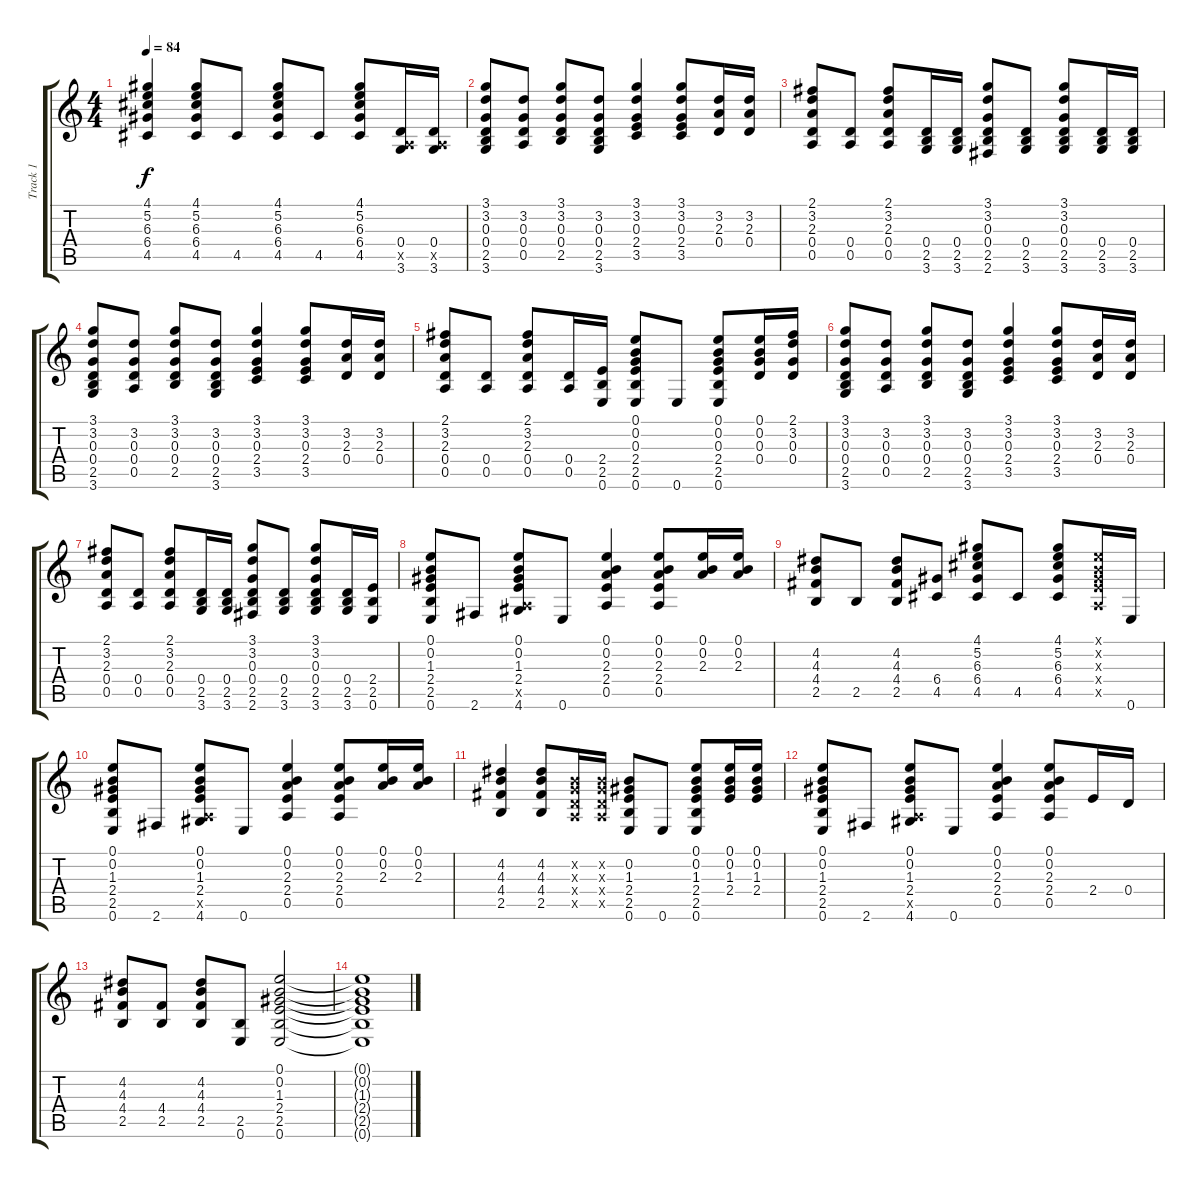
\track ("Track 1" "Track 1") {instrument acousticguitarnylon}
\staff {score tabs}
\tuning (E4 B3 G3 D3 A2 E2) {hide}
\ts (4 4)
\tempo 84
\clef g2
\ks c
(4.1 5.2 6.3 6.4 4.5).4{dy f} (4.1 5.2 6.3 6.4 4.5).8 4.5.8 (4.1 5.2 6.3 6.4 4.5).8 4.5.8 (4.1 5.2 6.3 6.4 4.5).8 (0.4 0.5{x} 3.6).16 (0.4 0.5{x} 3.6).16 |
(3.1 3.2 0.3 0.4 2.5 3.6).8 (3.2 0.3 0.4 0.5).8 (3.1 3.2 0.3 0.4 2.5).8 (3.2 0.3 0.4 2.5 3.6).8 (3.1 3.2 0.3 2.4 3.5).4 (3.1 3.2 0.3 2.4 3.5).8 (3.2 2.3 0.4).16 (3.2 2.3 0.4).16 |
(2.1 3.2 2.3 0.4 0.5).8 (0.4 0.5).8 (2.1 3.2 2.3 0.4 0.5).8 (0.4 2.5 3.6).16 (0.4 2.5 3.6).16 (3.1 3.2 0.3 0.4 2.5 2.6).8 (0.4 2.5 3.6).8 (3.1 3.2 0.3 0.4 2.5 3.6).8 (0.4 2.5 3.6).16 (0.4 2.5 3.6).16 |
(3.1 3.2 0.3 0.4 2.5 3.6).8 (3.2 0.3 0.4 0.5).8 (3.1 3.2 0.3 0.4 2.5).8 (3.2 0.3 0.4 2.5 3.6).8 (3.1 3.2 0.3 2.4 3.5).4 (3.1 3.2 0.3 2.4 3.5).8 (3.2 2.3 0.4).16 (3.2 2.3 0.4).16 |
(2.1 3.2 2.3 0.4 0.5).8 (0.4 0.5).8 (2.1 3.2 2.3 0.4 0.5).8 (0.4 0.5).16 (2.4 2.5 0.6).16 (0.1 0.2 0.3 2.4 2.5 0.6).8 0.6.8 (0.1 0.2 0.3 2.4 2.5 0.6).8 (0.1 0.2 0.3 0.4).16 (2.1 3.2 0.3 0.4).16 |
(3.1 3.2 0.3 0.4 2.5 3.6).8 (3.2 0.3 0.4 0.5).8 (3.1 3.2 0.3 0.4 2.5).8 (3.2 0.3 0.4 2.5 3.6).8 (3.1 3.2 0.3 2.4 3.5).4 (3.1 3.2 0.3 2.4 3.5).8 (3.2 2.3 0.4).16 (3.2 2.3 0.4).16 |
(2.1 3.2 2.3 0.4 0.5).8 (0.4 0.5).8 (2.1 3.2 2.3 0.4 0.5).8 (0.4 2.5 3.6).16 (0.4 2.5 3.6).16 (3.1 3.2 0.3 0.4 2.5 2.6).8 (0.4 2.5 3.6).8 (3.1 3.2 0.3 0.4 2.5 3.6).8 (0.4 2.5 3.6).16 (2.4 2.5 0.6).16 |
(0.1 0.2 1.3 2.4 2.5 0.6).8 2.6.8 (0.1 0.2 1.3 2.4 0.5{x} 4.6).8 0.6.8 (0.1 0.2 2.3 2.4 0.5).4 (0.1 0.2 2.3 2.4 0.5).8 (0.1 0.2 2.3).16 (0.1 0.2 2.3).16 |
(4.2 4.3 4.4 2.5).8 2.5.8 (4.2 4.3 4.4 2.5).8 (6.4 4.5).8 (4.1 5.2 6.3 6.4 4.5).8 4.5.8 (4.1 5.2 6.3 6.4 4.5).8 (0.1{x} 0.2{x} 1.3{x} 2.4{x} 0.5{x}).16 0.6.16 |
(0.1 0.2 1.3 2.4 2.5 0.6).8 2.6.8 (0.1 0.2 1.3 2.4 0.5{x} 4.6).8 0.6.8 (0.1 0.2 2.3 2.4 0.5).4 (0.1 0.2 2.3 2.4 0.5).8 (0.1 0.2 2.3).16 (0.1 0.2 2.3).16 |
(4.2 4.3 4.4 2.5).4 (4.2 4.3 4.4 2.5).8 (0.2{x} 0.3{x} 0.4{x} 0.5{x}).16 (0.2{x} 0.3{x} 0.4{x} 0.5{x}).16 (0.2 1.3 2.4 2.5 0.6).8 0.6.8 (0.1 0.2 1.3 2.4 2.5 0.6).8 (0.1 0.2 1.3 2.4).16 (0.1 0.2 1.3 2.4).16 |
(0.1 0.2 1.3 2.4 2.5 0.6).8 2.6.8 (0.1 0.2 1.3 2.4 0.5{x} 4.6).8 0.6.8 (0.1 0.2 2.3 2.4 0.5).4 (0.1 0.2 2.3 2.4 0.5).8 2.4.16 0.4.16 |
(4.2 4.3 4.4 2.5).8 (4.4 2.5).8 (4.2 4.3 4.4 2.5).8 (2.5 0.6).8 (0.1 0.2 1.3 2.4 2.5 0.6).2 |
(0.1{t} 0.2{t} 1.3{t} 2.4{t} 2.5{t} 0.6{t}).1
